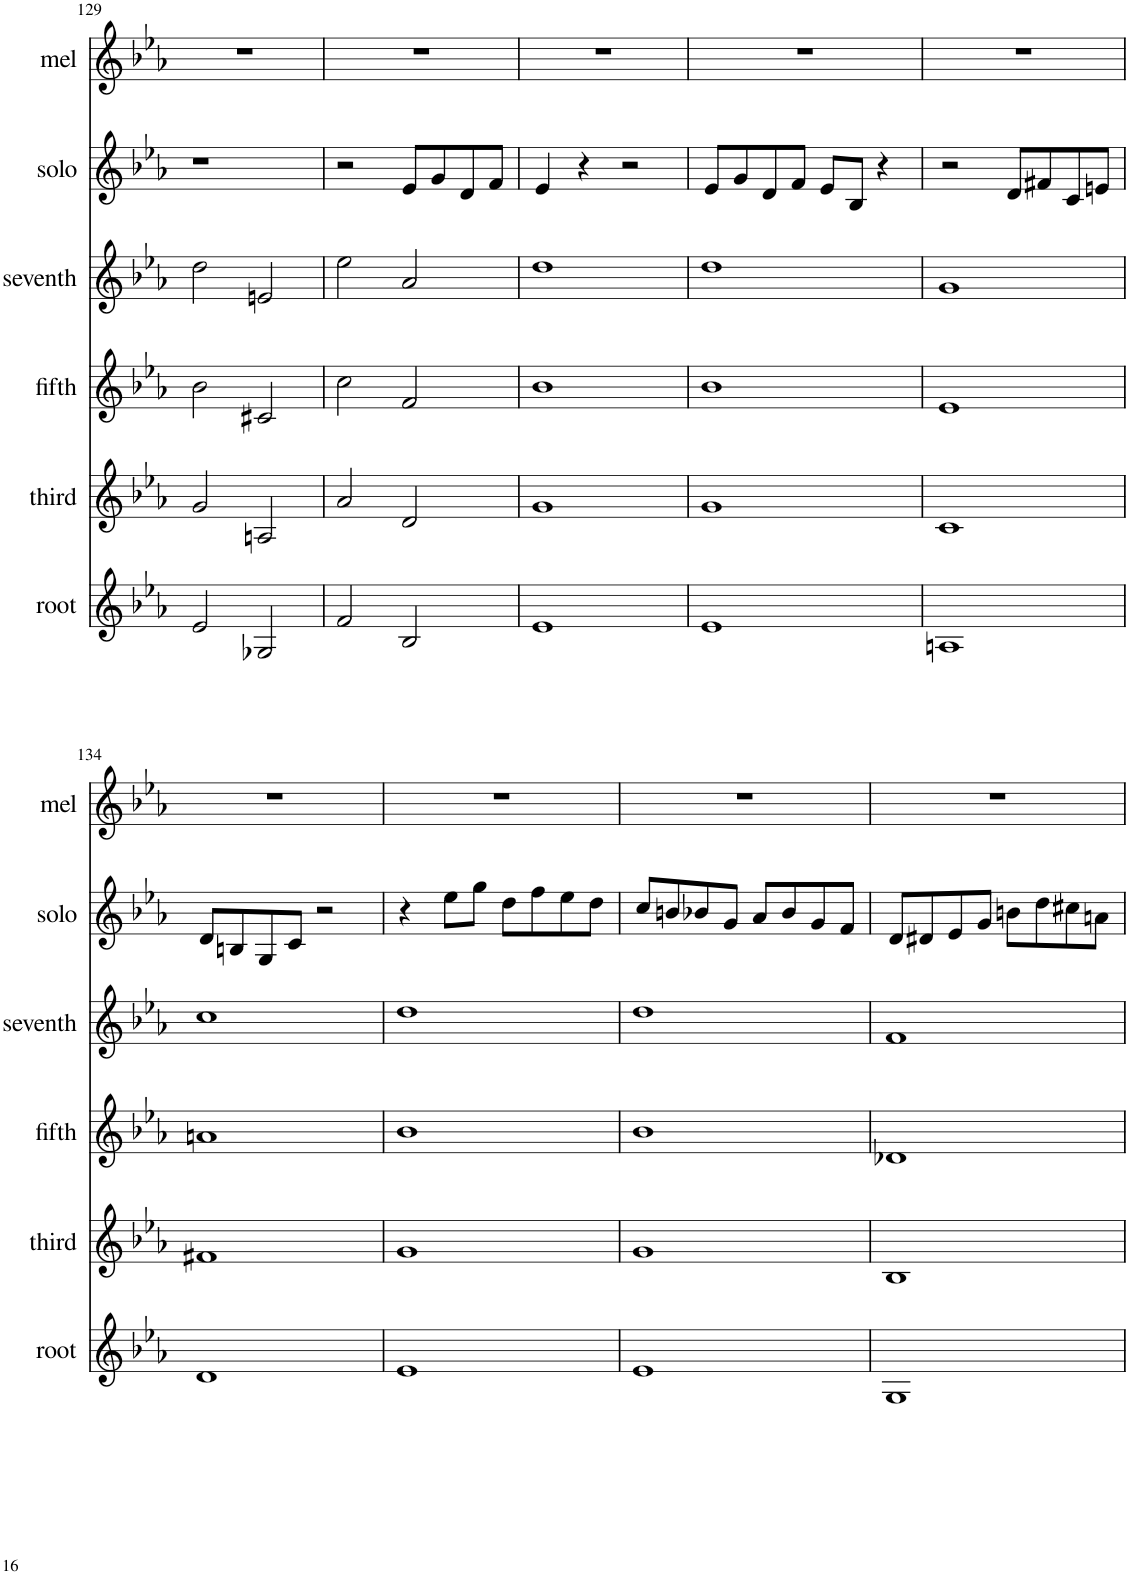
**kern	**kern	**kern	**kern	**kern	**kern
*part6	*part5	*part4	*part3	*part2	*part1
*staff6	*staff5	*staff4	*staff3	*staff2	*staff1
*I"root	*I"third	*I"fifth	*I"seventh	*I"solo	*I"mel
*I'root	*I'third	*I'fifth	*I'seventh	*I'solo	*I'mel
!!LO:PB:g=z
*clefG2	*clefG2	*clefG2	*clefG2	*clefG2	*clefG2
*k[b-e-a-]	*k[b-e-a-]	*k[b-e-a-]	*k[b-e-a-]	*k[b-e-a-]	*k[b-e-a-]
*M4/4	*M4/4	*M4/4	*M4/4	*M4/4	*M4/4
=129	=129	=129	=129	=129	=129
2e-/	2g/	2b-\	2dd\	1r	1r
2G-X/	2An/	2c#X/	2en/	.	.
=130	=130	=130	=130	=130	=130
2f/	2a-/	2cc\	2ee-\	2r	1r
2B-/	2d/	2f/	2a-/	8e-/L	.
.	.	.	.	8g/	.
.	.	.	.	8d/	.
.	.	.	.	8f/J	.
=131	=131	=131	=131	=131	=131
1e-	1g	1b-	1dd	4e-/	1r
.	.	.	.	4r	.
.	.	.	.	2r	.
=132	=132	=132	=132	=132	=132
1e-	1g	1b-	1dd	8e-/L	1r
.	.	.	.	8g/	.
.	.	.	.	8d/	.
.	.	.	.	8f/J	.
.	.	.	.	8e-/L	.
.	.	.	.	8B-/J	.
.	.	.	.	4r	.
=133	=133	=133	=133	=133	=133
1An	1c	1e-	1g	2r	1r
.	.	.	.	8d/L	.
.	.	.	.	8f#X/	.
.	.	.	.	8c/	.
.	.	.	.	8en/J	.
!!LO:LB:g=z
=134	=134	=134	=134	=134	=134
1d	1f#X	1an	1cc	8d/L	1r
.	.	.	.	8Bn/	.
.	.	.	.	8G/	.
.	.	.	.	8c/J	.
.	.	.	.	2r	.
=135	=135	=135	=135	=135	=135
1e-	1g	1b-	1dd	4r	1r
.	.	.	.	8ee-\L	.
.	.	.	.	8gg\J	.
.	.	.	.	8dd\L	.
.	.	.	.	8ff\	.
.	.	.	.	8ee-\	.
.	.	.	.	8dd\J	.
=136	=136	=136	=136	=136	=136
1e-	1g	1b-	1dd	8cc/L	1r
.	.	.	.	8bn/	.
.	.	.	.	8b-X/	.
.	.	.	.	8g/J	.
.	.	.	.	8a-/L	.
.	.	.	.	8b-/	.
.	.	.	.	8g/	.
.	.	.	.	8f/J	.
=137	=137	=137	=137	=137	=137
1G	1B-	1d-X	1f	8d/L	1r
.	.	.	.	8d#X/	.
.	.	.	.	8e-/	.
.	.	.	.	8g/J	.
.	.	.	.	8bn\L	.
.	.	.	.	8dd\	.
.	.	.	.	8cc#X\	.
.	.	.	.	8an\J	.
=	=	=	=	=	=
*-	*-	*-	*-	*-	*-
